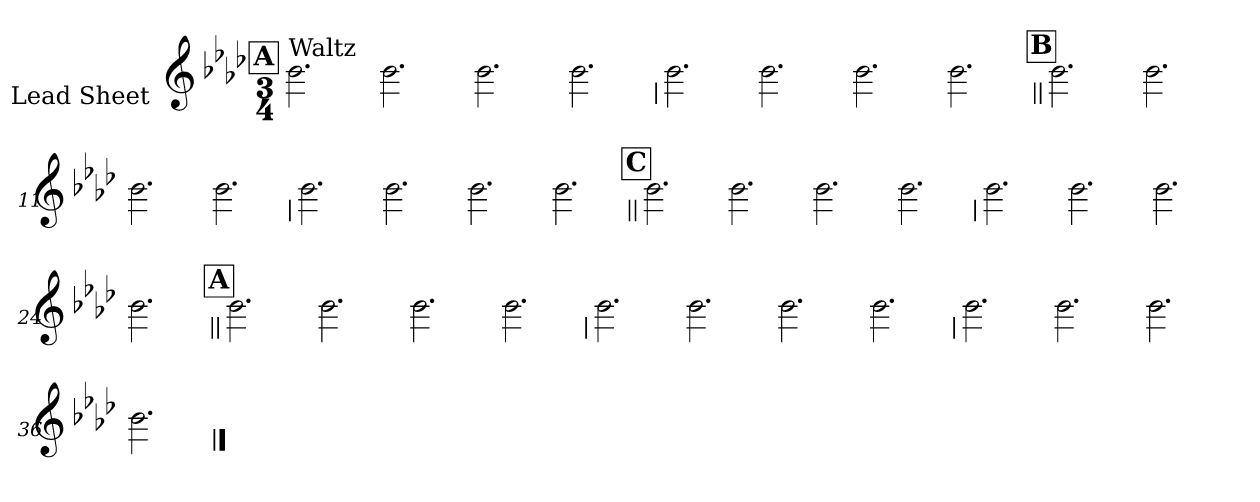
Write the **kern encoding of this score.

**kern
*part1
*staff1
*I"Lead Sheet
*stria0
*clefG2
*k[b-e-a-d-]
*A-:
*M3/4
!!LO:REH:place=s1:a:t=A
=1||
!LO:TX:a:t=Waltz
2.b-
=2-
2.b-
=3-
2.b-
=4-
2.b-
!!LO:LB:g=z
=5
2.b-
=6-
2.b-
=7-
2.b-
=8-
2.b-
!!LO:LB:g=z
!!LO:REH:place=s1:a:t=B
=9||
2.b-
=10-
2.b-
=11-
2.b-
=12-
2.b-
!!LO:LB:g=z
=13
2.b-
=14-
2.b-
=15-
2.b-
=16-
2.b-
!!LO:LB:g=z
!!LO:REH:place=s1:a:t=C
=17||
2.b-
=18-
2.b-
=19-
2.b-
=20-
2.b-
!!LO:LB:g=z
=21
2.b-
=22-
2.b-
=23-
2.b-
=24-
2.b-
!!LO:LB:g=z
!!LO:REH:place=s1:a:t=A
=25||
2.b-
=26-
2.b-
=27-
2.b-
=28-
2.b-
!!LO:LB:g=z
=29
2.b-
=30-
2.b-
=31-
2.b-
=32-
2.b-
!!LO:LB:g=z
=33
2.b-
=34-
2.b-
=35-
2.b-
=36-
2.b-
==
*-
